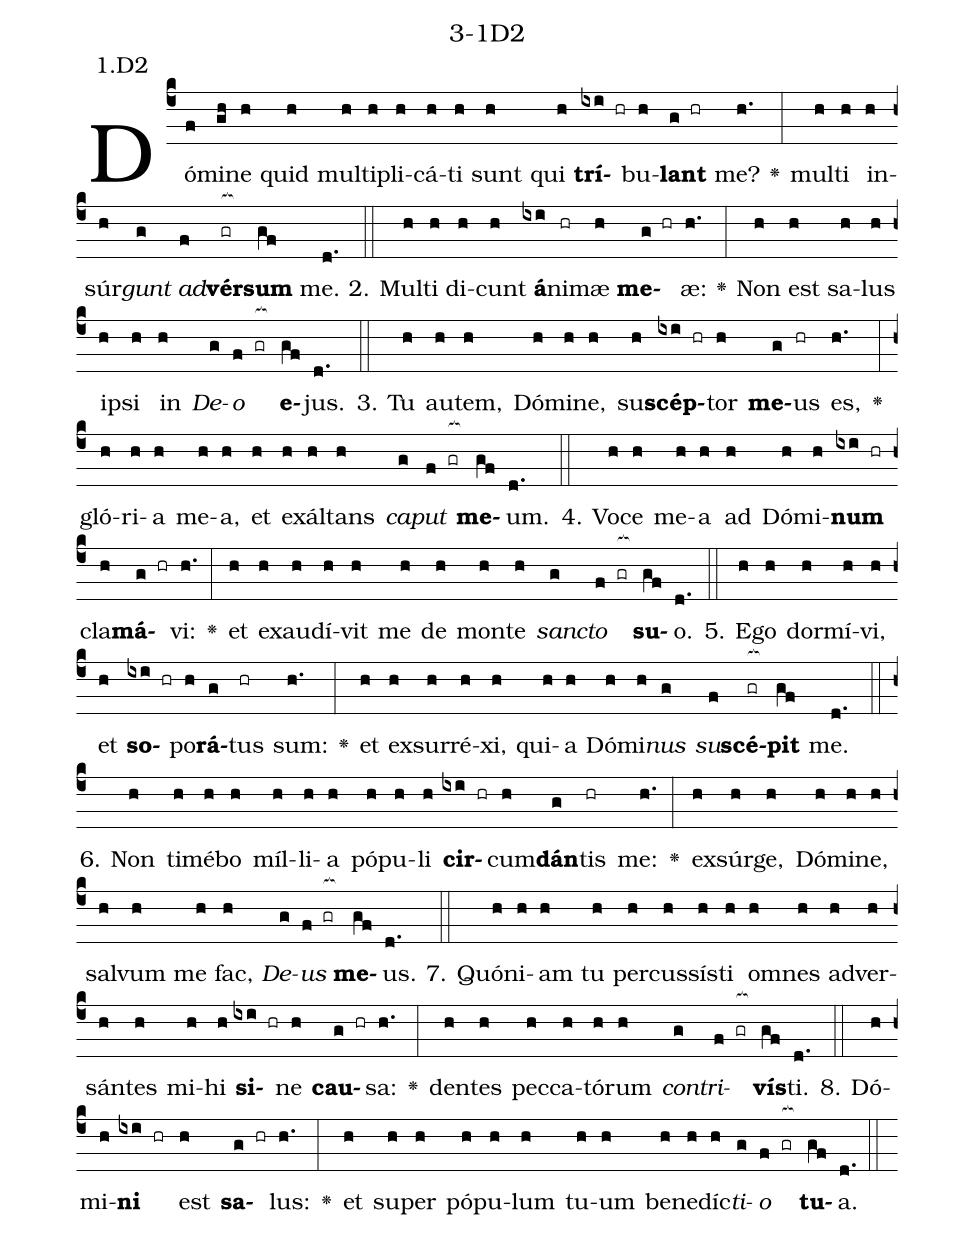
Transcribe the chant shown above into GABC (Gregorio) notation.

name: 3-1D2;
annotation: 1.D2;
%%
(c4)Dó(f)mi(gh)ne(h) quid(h) mul(h)ti(h)pli(h)cá(h)ti(h) sunt(h) qui(h) <b>trí</b>(ixi hr)bu(h)<b>lant</b>(g hr) me?(h.) <v>\greheightstar</v>(:) mul(h)ti(h) in(h)súr(h)<i>gunt</i>(g) <i>ad</i>(f)<b>vér</b>(gr[ocb:1{])<b>sum</b>(gf[ocb:0}]) me.(d.) (::)
2. Mul(h)ti(h) di(h)cunt(h) <b>á</b>(ixi)ni(hr)mæ(h) <b>me</b>(g hr)æ:(h.) <v>\greheightstar</v>(:) Non(h) est(h) sa(h)lus(h) ip(h)si(h) in(h) <i>De</i>(g)<i>o</i>(f gr[ocb:1{]) <b>e</b>(gf[ocb:0}])jus.(d.) (::)
3. Tu(h) au(h)tem,(h) Dó(h)mi(h)ne,(h) su(h)<b>scép</b>(ixi hr)tor(h) <b>me</b>(g)us(hr) es,(h.) <v>\greheightstar</v>(:) gló(h)ri(h)a(h) me(h)a,(h) et(h) ex(h)ál(h)tans(h) <i>ca</i>(g)<i>put</i>(f gr[ocb:1{]) <b>me</b>(gf[ocb:0}])um.(d.) (::)
4. Vo(h)ce(h) me(h)a(h) ad(h) Dó(h)mi(h)<b>num</b>(ixi hr) cla(h)<b>má</b>(g hr)vi:(h.) <v>\greheightstar</v>(:) et(h) ex(h)au(h)dí(h)vit(h) me(h) de(h) mon(h)te(h) <i>sanc</i>(g)<i>to</i>(f gr[ocb:1{]) <b>su</b>(gf[ocb:0}])o.(d.) (::)
5. E(h)go(h) dor(h)mí(h)vi,(h) et(h) <b>so</b>(ixi hr)po(h)<b>rá</b>(g)tus(hr) sum:(h.) <v>\greheightstar</v>(:) et(h) ex(h)sur(h)ré(h)xi,(h) qui(h)a(h) Dó(h)mi(h)<i>nus</i>(g) <i>su</i>(f)<b>scé</b>(gr[ocb:1{])<b>pit</b>(gf[ocb:0}]) me.(d.) (::)
6. Non(h) ti(h)mé(h)bo(h) míl(h)li(h)a(h) pó(h)pu(h)li(h) <b>cir</b>(ixi hr)cum(h)<b>dán</b>(g)tis(hr) me:(h.) <v>\greheightstar</v>(:) ex(h)súr(h)ge,(h) Dó(h)mi(h)ne,(h) sal(h)vum(h) me(h) fac,(h) <i>De</i>(g)<i>us</i>(f gr[ocb:1{]) <b>me</b>(gf[ocb:0}])us.(d.) (::)
7. Quón(h)i(h)am(h) tu(h) per(h)cus(h)sís(h)ti(h) om(h)nes(h) ad(h)ver(h)sán(h)tes(h) mi(h)hi(h) <b>si</b>(ixi hr)ne(h) <b>cau</b>(g hr)sa:(h.) <v>\greheightstar</v>(:) den(h)tes(h) pec(h)ca(h)tó(h)rum(h) <i>con</i>(g)<i>tri</i>(f gr[ocb:1{])<b>vís</b>(gf[ocb:0}])ti.(d.) (::)
8. Dó(h)mi(h)<b>ni</b>(ixi hr) est(h) <b>sa</b>(g hr)lus:(h.) <v>\greheightstar</v>(:) et(h) su(h)per(h) pó(h)pu(h)lum(h) tu(h)um(h) be(h)ne(h)díc(h)<i>ti</i>(g)<i>o</i>(f gr[ocb:1{]) <b>tu</b>(gf[ocb:0}])a.(d.) (::)
